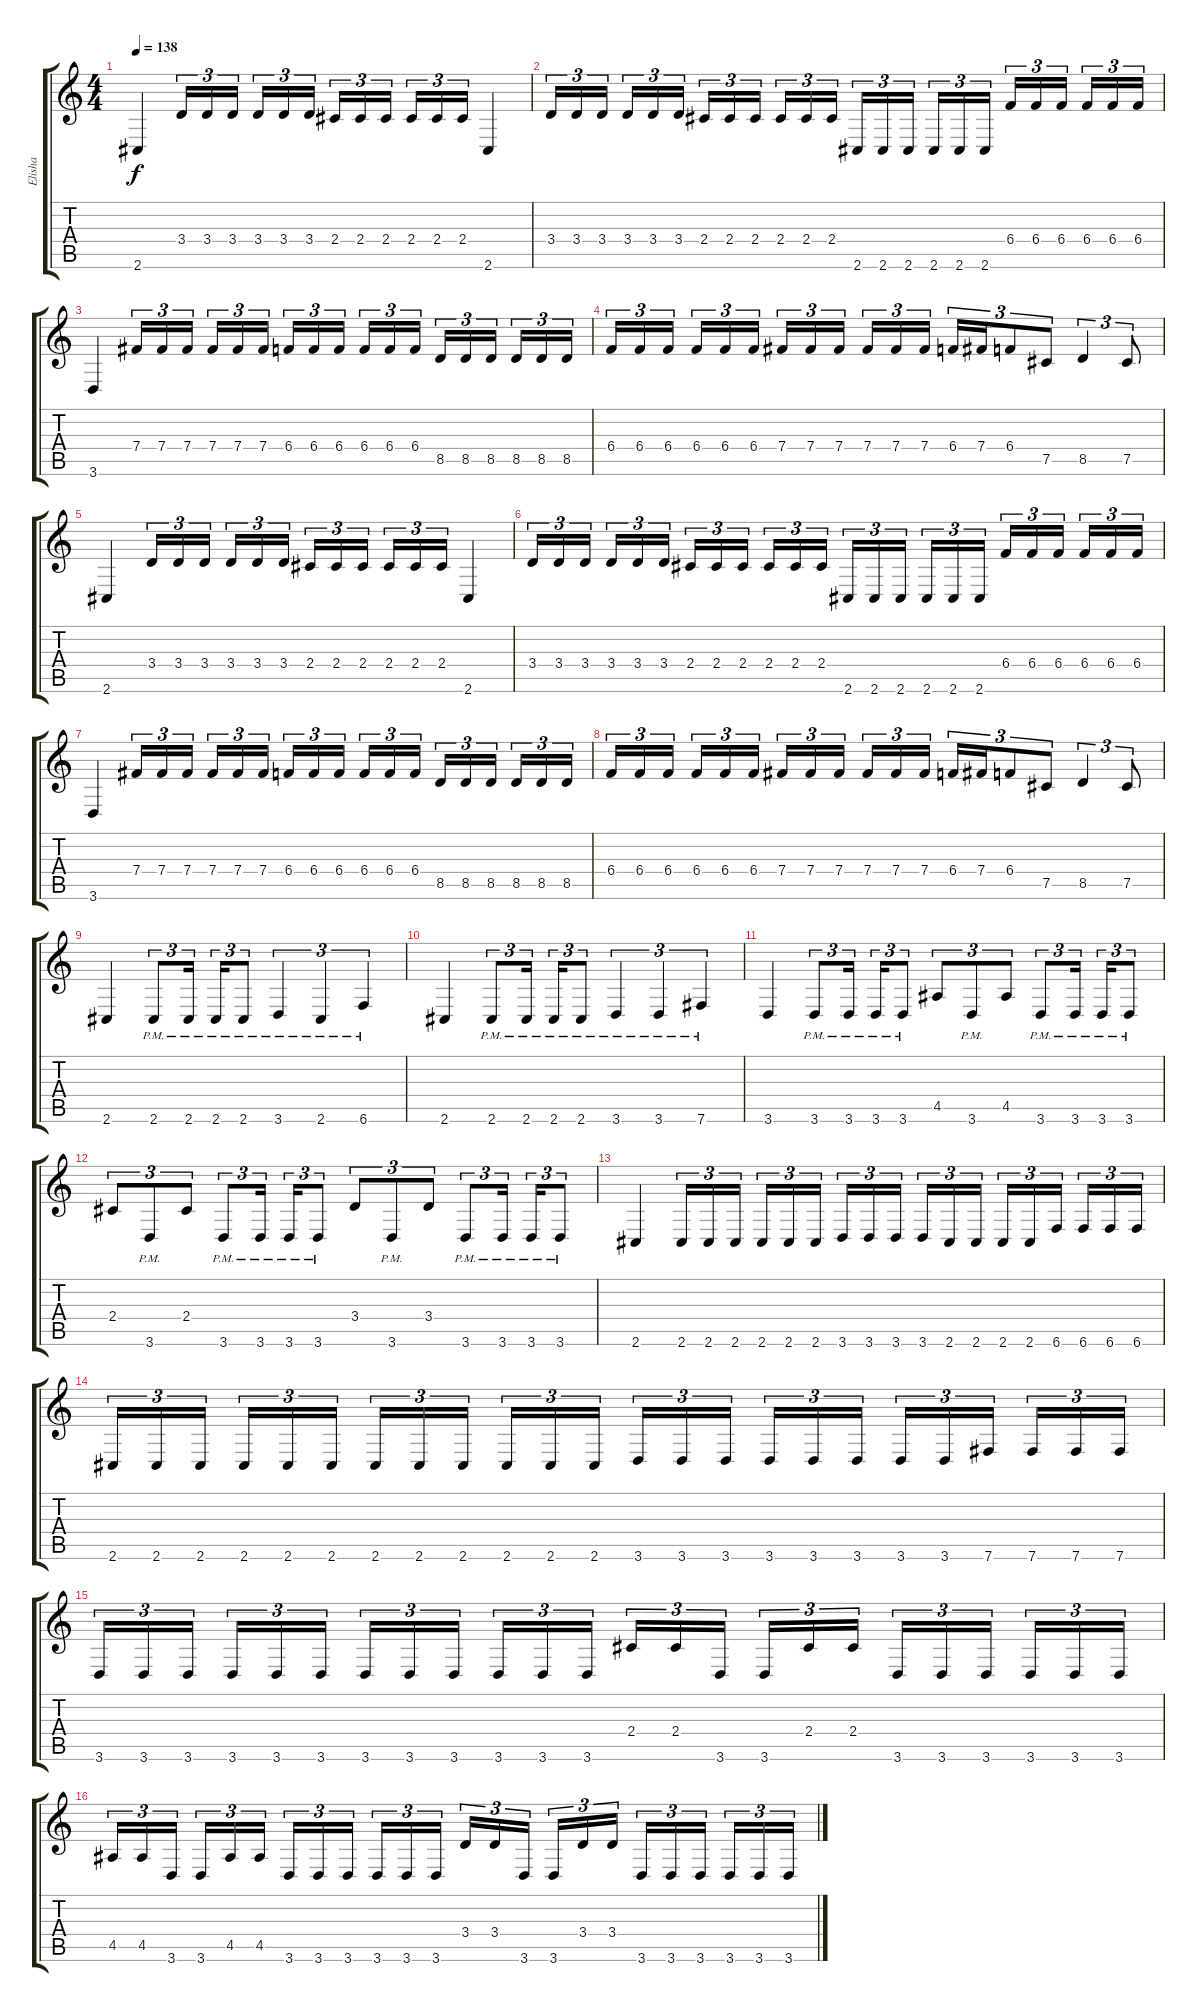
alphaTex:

\track ("Elisha" "Elisha") {instrument overdrivenguitar}
\staff {score tabs}
\tuning (Db4 Ab3 E3 B2 Gb2 B1) {hide}
\ts (4 4)
\tempo 138
\clef g2
\ks c
2.6.4{dy f} 3.4.16{tu (3 2)} 3.4.16{tu (3 2)} 3.4.16{tu (3 2) beam splitsecondary} 3.4.16{tu (3 2)} 3.4.16{tu (3 2)} 3.4.16{tu (3 2)} 2.4.16{tu (3 2)} 2.4.16{tu (3 2)} 2.4.16{tu (3 2) beam splitsecondary} 2.4.16{tu (3 2)} 2.4.16{tu (3 2)} 2.4.16{tu (3 2)} 2.6.4 |
3.4.16{tu (3 2)} 3.4.16{tu (3 2)} 3.4.16{tu (3 2) beam splitsecondary} 3.4.16{tu (3 2)} 3.4.16{tu (3 2)} 3.4.16{tu (3 2)} 2.4.16{tu (3 2)} 2.4.16{tu (3 2)} 2.4.16{tu (3 2) beam splitsecondary} 2.4.16{tu (3 2)} 2.4.16{tu (3 2)} 2.4.16{tu (3 2)} 2.6.16{tu (3 2)} 2.6.16{tu (3 2)} 2.6.16{tu (3 2) beam splitsecondary} 2.6.16{tu (3 2)} 2.6.16{tu (3 2)} 2.6.16{tu (3 2)} 6.4.16{tu (3 2)} 6.4.16{tu (3 2)} 6.4.16{tu (3 2) beam splitsecondary} 6.4.16{tu (3 2)} 6.4.16{tu (3 2)} 6.4.16{tu (3 2)} |
3.6.4 7.4.16{tu (3 2)} 7.4.16{tu (3 2)} 7.4.16{tu (3 2) beam splitsecondary} 7.4.16{tu (3 2)} 7.4.16{tu (3 2)} 7.4.16{tu (3 2)} 6.4.16{tu (3 2)} 6.4.16{tu (3 2)} 6.4.16{tu (3 2) beam splitsecondary} 6.4.16{tu (3 2)} 6.4.16{tu (3 2)} 6.4.16{tu (3 2)} 8.5.16{tu (3 2)} 8.5.16{tu (3 2)} 8.5.16{tu (3 2) beam splitsecondary} 8.5.16{tu (3 2)} 8.5.16{tu (3 2)} 8.5.16{tu (3 2)} |
6.4.16{tu (3 2)} 6.4.16{tu (3 2)} 6.4.16{tu (3 2) beam splitsecondary} 6.4.16{tu (3 2)} 6.4.16{tu (3 2)} 6.4.16{tu (3 2)} 7.4.16{tu (3 2)} 7.4.16{tu (3 2)} 7.4.16{tu (3 2) beam splitsecondary} 7.4.16{tu (3 2)} 7.4.16{tu (3 2)} 7.4.16{tu (3 2)} 6.4.16{tu (3 2)} 7.4.16{tu (3 2)} 6.4.8{tu (3 2)} 7.5.8{tu (3 2)} 8.5.4{tu (3 2)} 7.5.8{tu (3 2)} |
2.6.4 3.4.16{tu (3 2)} 3.4.16{tu (3 2)} 3.4.16{tu (3 2) beam splitsecondary} 3.4.16{tu (3 2)} 3.4.16{tu (3 2)} 3.4.16{tu (3 2)} 2.4.16{tu (3 2)} 2.4.16{tu (3 2)} 2.4.16{tu (3 2) beam splitsecondary} 2.4.16{tu (3 2)} 2.4.16{tu (3 2)} 2.4.16{tu (3 2)} 2.6.4 |
3.4.16{tu (3 2)} 3.4.16{tu (3 2)} 3.4.16{tu (3 2) beam splitsecondary} 3.4.16{tu (3 2)} 3.4.16{tu (3 2)} 3.4.16{tu (3 2)} 2.4.16{tu (3 2)} 2.4.16{tu (3 2)} 2.4.16{tu (3 2) beam splitsecondary} 2.4.16{tu (3 2)} 2.4.16{tu (3 2)} 2.4.16{tu (3 2)} 2.6.16{tu (3 2)} 2.6.16{tu (3 2)} 2.6.16{tu (3 2) beam splitsecondary} 2.6.16{tu (3 2)} 2.6.16{tu (3 2)} 2.6.16{tu (3 2)} 6.4.16{tu (3 2)} 6.4.16{tu (3 2)} 6.4.16{tu (3 2) beam splitsecondary} 6.4.16{tu (3 2)} 6.4.16{tu (3 2)} 6.4.16{tu (3 2)} |
3.6.4 7.4.16{tu (3 2)} 7.4.16{tu (3 2)} 7.4.16{tu (3 2) beam splitsecondary} 7.4.16{tu (3 2)} 7.4.16{tu (3 2)} 7.4.16{tu (3 2)} 6.4.16{tu (3 2)} 6.4.16{tu (3 2)} 6.4.16{tu (3 2) beam splitsecondary} 6.4.16{tu (3 2)} 6.4.16{tu (3 2)} 6.4.16{tu (3 2)} 8.5.16{tu (3 2)} 8.5.16{tu (3 2)} 8.5.16{tu (3 2) beam splitsecondary} 8.5.16{tu (3 2)} 8.5.16{tu (3 2)} 8.5.16{tu (3 2)} |
6.4.16{tu (3 2)} 6.4.16{tu (3 2)} 6.4.16{tu (3 2) beam splitsecondary} 6.4.16{tu (3 2)} 6.4.16{tu (3 2)} 6.4.16{tu (3 2)} 7.4.16{tu (3 2)} 7.4.16{tu (3 2)} 7.4.16{tu (3 2) beam splitsecondary} 7.4.16{tu (3 2)} 7.4.16{tu (3 2)} 7.4.16{tu (3 2)} 6.4.16{tu (3 2)} 7.4.16{tu (3 2)} 6.4.8{tu (3 2)} 7.5.8{tu (3 2)} 8.5.4{tu (3 2)} 7.5.8{tu (3 2)} |
2.6.4 2.6{pm}.8{tu (3 2)} 2.6{pm}.16{tu (3 2) beam splitsecondary} 2.6{pm}.16{tu (3 2)} 2.6{pm}.8{tu (3 2)} 3.6{pm}.4{tu (3 2)} 2.6{pm}.4{tu (3 2)} 6.6{pm}.4{tu (3 2)} |
2.6.4 2.6{pm}.8{tu (3 2)} 2.6{pm}.16{tu (3 2) beam splitsecondary} 2.6{pm}.16{tu (3 2)} 2.6{pm}.8{tu (3 2)} 3.6{pm}.4{tu (3 2)} 3.6{pm}.4{tu (3 2)} 7.6{pm}.4{tu (3 2)} |
3.6.4 3.6{pm}.8{tu (3 2)} 3.6{pm}.16{tu (3 2) beam splitsecondary} 3.6{pm}.16{tu (3 2)} 3.6{pm}.8{tu (3 2)} 4.5.8{tu (3 2)} 3.6{pm}.8{tu (3 2)} 4.5.8{tu (3 2)} 3.6{pm}.8{tu (3 2)} 3.6{pm}.16{tu (3 2) beam splitsecondary} 3.6{pm}.16{tu (3 2)} 3.6{pm}.8{tu (3 2)} |
2.4.8{tu (3 2)} 3.6{pm}.8{tu (3 2)} 2.4.8{tu (3 2)} 3.6{pm}.8{tu (3 2)} 3.6{pm}.16{tu (3 2) beam splitsecondary} 3.6{pm}.16{tu (3 2)} 3.6{pm}.8{tu (3 2)} 3.4.8{tu (3 2)} 3.6{pm}.8{tu (3 2)} 3.4.8{tu (3 2)} 3.6{pm}.8{tu (3 2)} 3.6{pm}.16{tu (3 2) beam splitsecondary} 3.6{pm}.16{tu (3 2)} 3.6{pm}.8{tu (3 2)} |
2.6.4 2.6.16{tu (3 2)} 2.6.16{tu (3 2)} 2.6.16{tu (3 2) beam splitsecondary} 2.6.16{tu (3 2)} 2.6.16{tu (3 2)} 2.6.16{tu (3 2)} 3.6.16{tu (3 2)} 3.6.16{tu (3 2)} 3.6.16{tu (3 2) beam splitsecondary} 3.6.16{tu (3 2)} 2.6.16{tu (3 2)} 2.6.16{tu (3 2)} 2.6.16{tu (3 2)} 2.6.16{tu (3 2)} 6.6.16{tu (3 2) beam splitsecondary} 6.6.16{tu (3 2)} 6.6.16{tu (3 2)} 6.6.16{tu (3 2)} |
2.6.16{tu (3 2)} 2.6.16{tu (3 2)} 2.6.16{tu (3 2) beam splitsecondary} 2.6.16{tu (3 2)} 2.6.16{tu (3 2)} 2.6.16{tu (3 2)} 2.6.16{tu (3 2)} 2.6.16{tu (3 2)} 2.6.16{tu (3 2) beam splitsecondary} 2.6.16{tu (3 2)} 2.6.16{tu (3 2)} 2.6.16{tu (3 2)} 3.6.16{tu (3 2)} 3.6.16{tu (3 2)} 3.6.16{tu (3 2) beam splitsecondary} 3.6.16{tu (3 2)} 3.6.16{tu (3 2)} 3.6.16{tu (3 2)} 3.6.16{tu (3 2)} 3.6.16{tu (3 2)} 7.6.16{tu (3 2) beam splitsecondary} 7.6.16{tu (3 2)} 7.6.16{tu (3 2)} 7.6.16{tu (3 2)} |
3.6.16{tu (3 2)} 3.6.16{tu (3 2)} 3.6.16{tu (3 2) beam splitsecondary} 3.6.16{tu (3 2)} 3.6.16{tu (3 2)} 3.6.16{tu (3 2)} 3.6.16{tu (3 2)} 3.6.16{tu (3 2)} 3.6.16{tu (3 2) beam splitsecondary} 3.6.16{tu (3 2)} 3.6.16{tu (3 2)} 3.6.16{tu (3 2)} 2.4.16{tu (3 2)} 2.4.16{tu (3 2)} 3.6.16{tu (3 2) beam splitsecondary} 3.6.16{tu (3 2)} 2.4.16{tu (3 2)} 2.4.16{tu (3 2)} 3.6.16{tu (3 2)} 3.6.16{tu (3 2)} 3.6.16{tu (3 2) beam splitsecondary} 3.6.16{tu (3 2)} 3.6.16{tu (3 2)} 3.6.16{tu (3 2)} |
4.5.16{tu (3 2)} 4.5.16{tu (3 2)} 3.6.16{tu (3 2) beam splitsecondary} 3.6.16{tu (3 2)} 4.5.16{tu (3 2)} 4.5.16{tu (3 2)} 3.6.16{tu (3 2)} 3.6.16{tu (3 2)} 3.6.16{tu (3 2) beam splitsecondary} 3.6.16{tu (3 2)} 3.6.16{tu (3 2)} 3.6.16{tu (3 2)} 3.4.16{tu (3 2)} 3.4.16{tu (3 2)} 3.6.16{tu (3 2) beam splitsecondary} 3.6.16{tu (3 2)} 3.4.16{tu (3 2)} 3.4.16{tu (3 2)} 3.6.16{tu (3 2)} 3.6.16{tu (3 2)} 3.6.16{tu (3 2) beam splitsecondary} 3.6.16{tu (3 2)} 3.6.16{tu (3 2)} 3.6.16{tu (3 2)}
